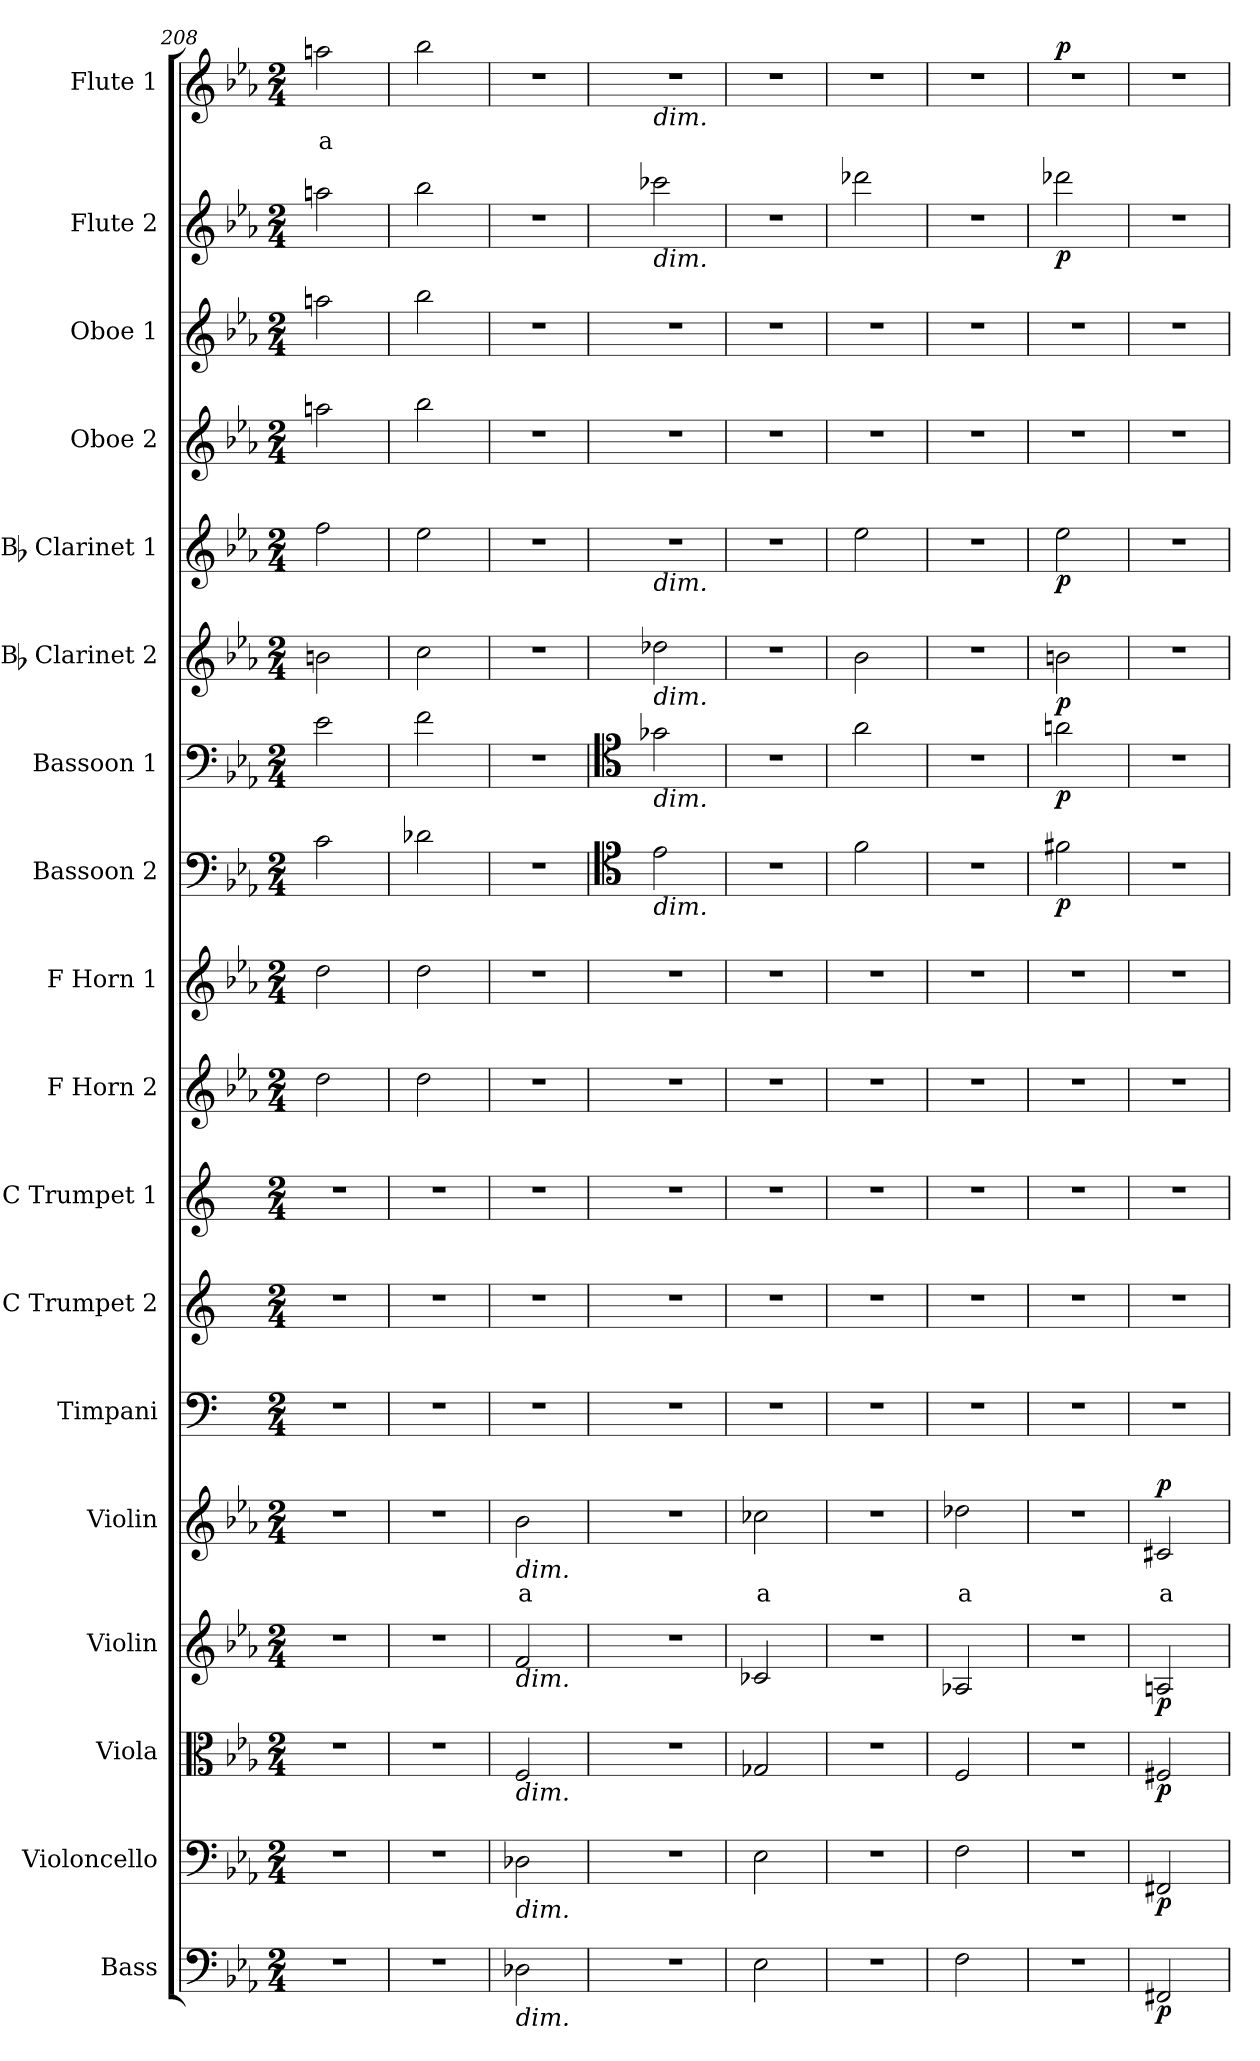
**kern	**dynam	**kern	**dynam	**kern	**dynam	**kern	**dynam	**kern	**text	**dynam	**kern	**kern	**kern	**kern	**kern	**kern	**dynam	**kern	**dynam	**kern	**dynam	**kern	**dynam	**kern	**kern	**kern	**dynam	**kern	**text	**dynam
*part18	*part18	*part17	*part17	*part16	*part16	*part15	*part15	*part14	*part14	*part14	*part13	*part12	*part11	*part10	*part9	*part8	*part8	*part7	*part7	*part6	*part6	*part5	*part5	*part4	*part3	*part2	*part2	*part1	*part1	*part1
*staff18	*staff18	*staff17	*staff17	*staff16	*staff16	*staff15	*staff15	*staff14	*staff14	*staff14	*staff13	*staff12	*staff11	*staff10	*staff9	*staff8	*staff8	*staff7	*staff7	*staff6	*staff6	*staff5	*staff5	*staff4	*staff3	*staff2	*staff2	*staff1	*staff1	*staff1
*I"Bass	*	*I"Violoncello	*	*I"Viola	*	*I"Violin	*	*I"Violin	*	*	*I"Timpani	*I"C Trumpet 2	*I"C Trumpet 1	*I"F Horn 2	*I"F Horn 1	*I"Bassoon 2	*	*I"Bassoon 1	*	*I"Bb Clarinet 2	*	*I"Bb Clarinet 1	*	*I"Oboe 2	*I"Oboe 1	*I"Flute 2	*	*I"Flute 1	*	*
*I'B	*	*I'Vc	*	*I'Vla	*	*I'Vln	*	*I'Vln	*	*	*I'Timp	*I'Tpt 2	*I'Tpt 1	*I'Hn 2	*I'Hn 1	*I'Bsn 2	*	*I'Bsn 1	*	*I'Cl 2	*	*I'Cl 1	*	*I'Ob 2	*I'Ob 1	*I'Fl 2	*	*I'Fl 1	*	*
*clefF4	*	*clefF4	*	*clefC3	*	*clefG2	*	*clefG2	*	*	*clefF4	*clefG2	*clefG2	*clefG2	*clefG2	*clefF4	*	*clefF4	*	*clefG2	*	*clefG2	*	*clefG2	*clefG2	*clefG2	*	*clefG2	*	*
*ITrd7c12	*	*	*	*	*	*	*	*	*	*	*	*	*	*ITrd4c7	*ITrd4c7	*	*	*	*	*ITrd1c2	*	*ITrd1c2	*	*	*	*	*	*	*	*
*k[b-e-a-]	*	*k[b-e-a-]	*	*k[b-e-a-]	*	*k[b-e-a-]	*	*k[b-e-a-]	*	*	*k[]	*k[]	*k[]	*k[b-e-a-d-]	*k[b-e-a-d-]	*k[b-e-a-]	*	*k[b-e-a-]	*	*k[b-e-a-d-g-]	*	*k[b-e-a-d-g-]	*	*k[b-e-a-]	*k[b-e-a-]	*k[b-e-a-]	*	*k[b-e-a-]	*	*
*M2/4	*	*M2/4	*	*M2/4	*	*M2/4	*	*M2/4	*	*	*M2/4	*M2/4	*M2/4	*M2/4	*M2/4	*M2/4	*	*M2/4	*	*M2/4	*	*M2/4	*	*M2/4	*M2/4	*M2/4	*	*M2/4	*	*
=208	=208	=208	=208	=208	=208	=208	=208	=208	=208	=208	=208	=208	=208	=208	=208	=208	=208	=208	=208	=208	=208	=208	=208	=208	=208	=208	=208	=208	=208	=208
!	!	!	!	!	!	!	!	!	!	!	!	!	!	!	!	!	!	!	!	!	!	!	!	!	!	!	!	!	!LO:LY:b	!
2r	.	2r	.	2r	.	2r	.	2r	.	.	2r	2r	2r	2g	2g	2c\	.	2e-\	.	2an\	.	2ee-\	.	2aa	2aan	2aa	.	2aan	a	.
=209	=209	=209	=209	=209	=209	=209	=209	=209	=209	=209	=209	=209	=209	=209	=209	=209	=209	=209	=209	=209	=209	=209	=209	=209	=209	=209	=209	=209	=209	=209
2r	.	2r	.	2r	.	2r	.	2r	.	.	2r	2r	2r	2g	2g	2d-X\	.	2f\	.	2b-\	.	2dd-\	.	2bb-	2bb-	2bb-	.	2bb-	.	.
=210	=210	=210	=210	=210	=210	=210	=210	=210	=210	=210	=210	=210	=210	=210	=210	=210	=210	=210	=210	=210	=210	=210	=210	=210	=210	=210	=210	=210	=210	=210
!	!	!	!	!	!	!	!	!LO:TX:b:i:t=dim.	!	!	!	!	!	!	!	!	!	!	!	!	!	!	!	!	!	!	!	!	!	!
!	!	!	!	!	!	!LO:TX:b:i:t=dim.	!	!	!	!	!	!	!	!	!	!	!	!	!	!	!	!	!	!	!	!	!	!	!	!
!	!	!	!	!LO:TX:b:i:t=dim.	!	!	!	!	!	!	!	!	!	!	!	!	!	!	!	!	!	!	!	!	!	!	!	!	!	!
!	!	!LO:TX:b:i:t=dim.	!	!	!	!	!	!	!	!	!	!	!	!	!	!	!	!	!	!	!	!	!	!	!	!	!	!	!	!
!LO:TX:b:i:t=dim.	!	!	!	!	!	!	!	!	!	!	!	!	!	!	!	!	!	!	!	!	!	!	!	!	!	!	!	!	!	!
!	!	!	!	!	!	!	!	!	!LO:LY:b	!	!	!	!	!	!	!	!	!	!	!	!	!	!	!	!	!	!	!	!	!
2DD-X	.	2D-X	.	2F	.	2f	.	2b-	a	.	2r	2r	2r	2r	2r	2r	.	2r	.	2r	.	2r	.	2r	2r	2r	.	2r	.	.
=211	=211	=211	=211	=211	=211	=211	=211	=211	=211	=211	=211	=211	=211	=211	=211	=211	=211	=211	=211	=211	=211	=211	=211	=211	=211	=211	=211	=211	=211	=211
*	*	*	*	*	*	*	*	*	*	*	*	*	*	*	*	*clefC4	*	*clefC4	*	*	*	*	*	*	*	*	*	*	*	*
!	!	!	!	!	!	!	!	!	!	!	!	!	!	!	!	!	!	!	!	!	!	!	!	!	!	!	!	!LO:TX:b:i:t=dim.	!	!
!	!	!	!	!	!	!	!	!	!	!	!	!	!	!	!	!	!	!	!	!	!	!	!	!	!	!LO:TX:b:i:t=dim.	!	!	!	!
!	!	!	!	!	!	!	!	!	!	!	!	!	!	!	!	!	!	!	!	!	!	!LO:TX:b:i:t=dim.	!	!	!	!	!	!	!	!
!	!	!	!	!	!	!	!	!	!	!	!	!	!	!	!	!	!	!	!	!LO:TX:b:i:t=dim.	!	!	!	!	!	!	!	!	!	!
!	!	!	!	!	!	!	!	!	!	!	!	!	!	!	!	!	!	!LO:TX:b:i:t=dim.	!	!	!	!	!	!	!	!	!	!	!	!
!	!	!	!	!	!	!	!	!	!	!	!	!	!	!	!	!LO:TX:b:i:t=dim.	!	!	!	!	!	!	!	!	!	!	!	!	!	!
2r	.	2r	.	2r	.	2r	.	2r	.	.	2r	2r	2r	2r	2r	2e-\	.	2g-X\	.	2cc-X	.	2r	.	2r	2r	2ccc-X	.	2r	.	.
=212	=212	=212	=212	=212	=212	=212	=212	=212	=212	=212	=212	=212	=212	=212	=212	=212	=212	=212	=212	=212	=212	=212	=212	=212	=212	=212	=212	=212	=212	=212
!	!	!	!	!	!	!	!	!	!LO:LY:b	!	!	!	!	!	!	!	!	!	!	!	!	!	!	!	!	!	!	!	!	!
2EE-	.	2E-	.	2G-X	.	2c-X	.	2cc-X	a	.	2r	2r	2r	2r	2r	2r	.	2r	.	2r	.	2r	.	2r	2r	2r	.	2r	.	.
=213	=213	=213	=213	=213	=213	=213	=213	=213	=213	=213	=213	=213	=213	=213	=213	=213	=213	=213	=213	=213	=213	=213	=213	=213	=213	=213	=213	=213	=213	=213
2r	.	2r	.	2r	.	2r	.	2r	.	.	2r	2r	2r	2r	2r	2f\	.	2a-\	.	2a-\	.	2dd-\	.	2r	2r	2ddd-X	.	2r	.	.
=214	=214	=214	=214	=214	=214	=214	=214	=214	=214	=214	=214	=214	=214	=214	=214	=214	=214	=214	=214	=214	=214	=214	=214	=214	=214	=214	=214	=214	=214	=214
!	!	!	!	!	!	!	!	!	!LO:LY:b	!	!	!	!	!	!	!	!	!	!	!	!	!	!	!	!	!	!	!	!	!
2FF	.	2F	.	2F	.	2A-X	.	2dd-X	a	.	2r	2r	2r	2r	2r	2r	.	2r	.	2r	.	2r	.	2r	2r	2r	.	2r	.	.
=215	=215	=215	=215	=215	=215	=215	=215	=215	=215	=215	=215	=215	=215	=215	=215	=215	=215	=215	=215	=215	=215	=215	=215	=215	=215	=215	=215	=215	=215	=215
!	!	!	!	!	!	!	!	!	!	!	!	!	!	!	!	!	!LO:DY:b	!	!LO:DY:b	!	!LO:DY:b	!	!LO:DY:b	!	!	!	!LO:DY:b	!	!	!LO:DY:b
2r	.	2r	.	2r	.	2r	.	2r	.	.	2r	2r	2r	2r	2r	2f#X\	p	2an\	p	2an\	p	2dd-\	p	2r	2r	2ddd-X	p	2r	.	p
=216	=216	=216	=216	=216	=216	=216	=216	=216	=216	=216	=216	=216	=216	=216	=216	=216	=216	=216	=216	=216	=216	=216	=216	=216	=216	=216	=216	=216	=216	=216
!	!LO:DY:b	!	!LO:DY:b	!	!LO:DY:b	!	!LO:DY:b	!	!LO:LY:b	!LO:DY:b	!	!	!	!	!	!	!	!	!	!	!	!	!	!	!	!	!	!	!	!
2FFF#X	p	2FF#X	p	2F#X	p	2An	p	2c#X	a	p	2r	2r	2r	2r	2r	2r	.	2r	.	2r	.	2r	.	2r	2r	2r	.	2r	.	.
=	=	=	=	=	=	=	=	=	=	=	=	=	=	=	=	=	=	=	=	=	=	=	=	=	=	=	=	=	=	=
*-	*-	*-	*-	*-	*-	*-	*-	*-	*-	*-	*-	*-	*-	*-	*-	*-	*-	*-	*-	*-	*-	*-	*-	*-	*-	*-	*-	*-	*-	*-
